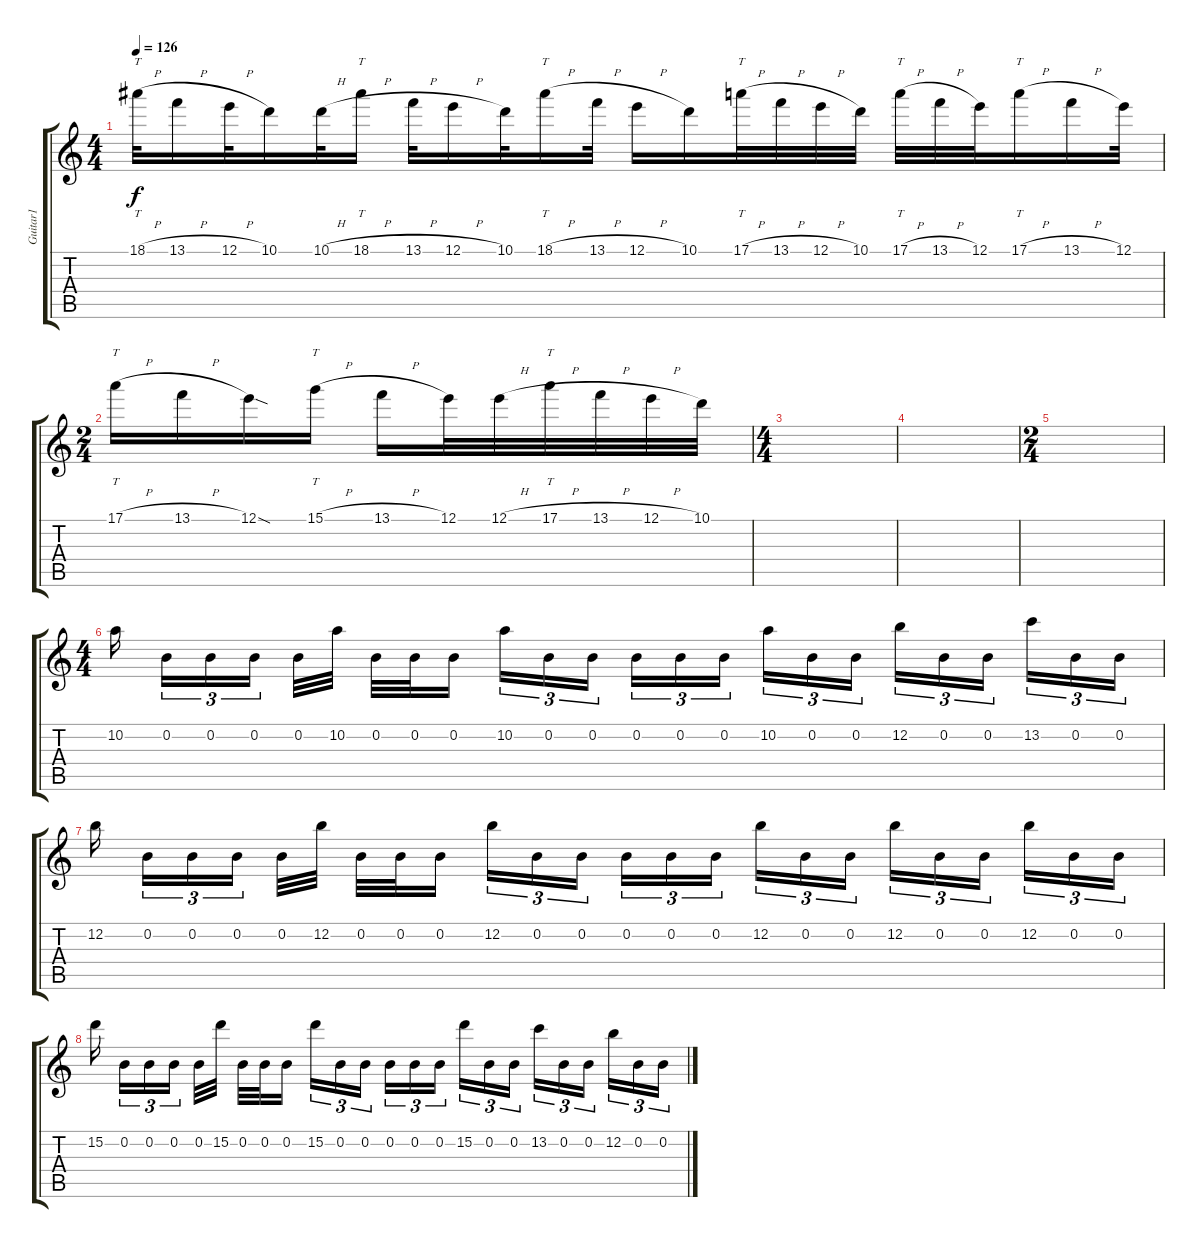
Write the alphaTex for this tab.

\track ("Guitar1" "Guitar1") {instrument distortionguitar}
\staff {score tabs}
\tuning (E4 B3 G3 D3 A2 E2) {hide}
\ts (4 4)
\tempo 126
\clef g2
\ks c
18.1{h}.32{tt dy f} 13.1{h}.16 12.1{h}.32 10.1.16 10.1{h}.32 18.1{h}.16{tt} 13.1{h}.32 12.1{h}.16 10.1.32 18.1{h}.16{tt} 13.1{h}.32 12.1{h}.16 10.1.16 17.1{h}.32{tt} 13.1{h}.32 12.1{h}.32 10.1.32 17.1{h}.32{tt} 13.1{h}.32 12.1.32 17.1{h}.16{tt} 13.1{h}.16 12.1.32 |
\ts (2 4)
17.1{h}.16{tt} 13.1{h}.16 12.1{sod}.16 15.1{h}.16{tt} 13.1{h}.16 12.1.32 12.1{h}.32 17.1{h}.32{tt} 13.1{h}.32 12.1{h}.32 10.1.32 |
\ts (4 4)
|
|
\ts (2 4)
|
\ts (4 4)
10.2.16{volume 12 balance 14 instrument distortionguitar beam splitsecondary} 0.2.16{tu (3 2)} 0.2.16{tu (3 2)} 0.2.16{tu (3 2) beam splitsecondary} 0.2.32 10.2.32 0.2.32 0.2.32 0.2.16{beam splitsecondary} 10.2.16{tu (3 2)} 0.2.16{tu (3 2)} 0.2.16{tu (3 2)} 0.2.16{tu (3 2)} 0.2.16{tu (3 2)} 0.2.16{tu (3 2) beam splitsecondary} 10.2.16{tu (3 2)} 0.2.16{tu (3 2)} 0.2.16{tu (3 2)} 12.2.16{tu (3 2)} 0.2.16{tu (3 2)} 0.2.16{tu (3 2) beam splitsecondary} 13.2.16{tu (3 2)} 0.2.16{tu (3 2)} 0.2.16{tu (3 2)} |
12.2.16{beam splitsecondary} 0.2.16{tu (3 2)} 0.2.16{tu (3 2)} 0.2.16{tu (3 2) beam splitsecondary} 0.2.32 12.2.32 0.2.32 0.2.32 0.2.16{beam splitsecondary} 12.2.16{tu (3 2)} 0.2.16{tu (3 2)} 0.2.16{tu (3 2)} 0.2.16{tu (3 2)} 0.2.16{tu (3 2)} 0.2.16{tu (3 2) beam splitsecondary} 12.2.16{tu (3 2)} 0.2.16{tu (3 2)} 0.2.16{tu (3 2)} 12.2.16{tu (3 2)} 0.2.16{tu (3 2)} 0.2.16{tu (3 2) beam splitsecondary} 12.2.16{tu (3 2)} 0.2.16{tu (3 2)} 0.2.16{tu (3 2)} |
15.2.16{beam splitsecondary} 0.2.16{tu (3 2)} 0.2.16{tu (3 2)} 0.2.16{tu (3 2) beam splitsecondary} 0.2.32 15.2.32 0.2.32 0.2.32 0.2.16{beam splitsecondary} 15.2.16{tu (3 2)} 0.2.16{tu (3 2)} 0.2.16{tu (3 2)} 0.2.16{tu (3 2)} 0.2.16{tu (3 2)} 0.2.16{tu (3 2) beam splitsecondary} 15.2.16{tu (3 2)} 0.2.16{tu (3 2)} 0.2.16{tu (3 2)} 13.2.16{tu (3 2)} 0.2.16{tu (3 2)} 0.2.16{tu (3 2) beam splitsecondary} 12.2.16{tu (3 2)} 0.2.16{tu (3 2)} 0.2.16{tu (3 2)}
